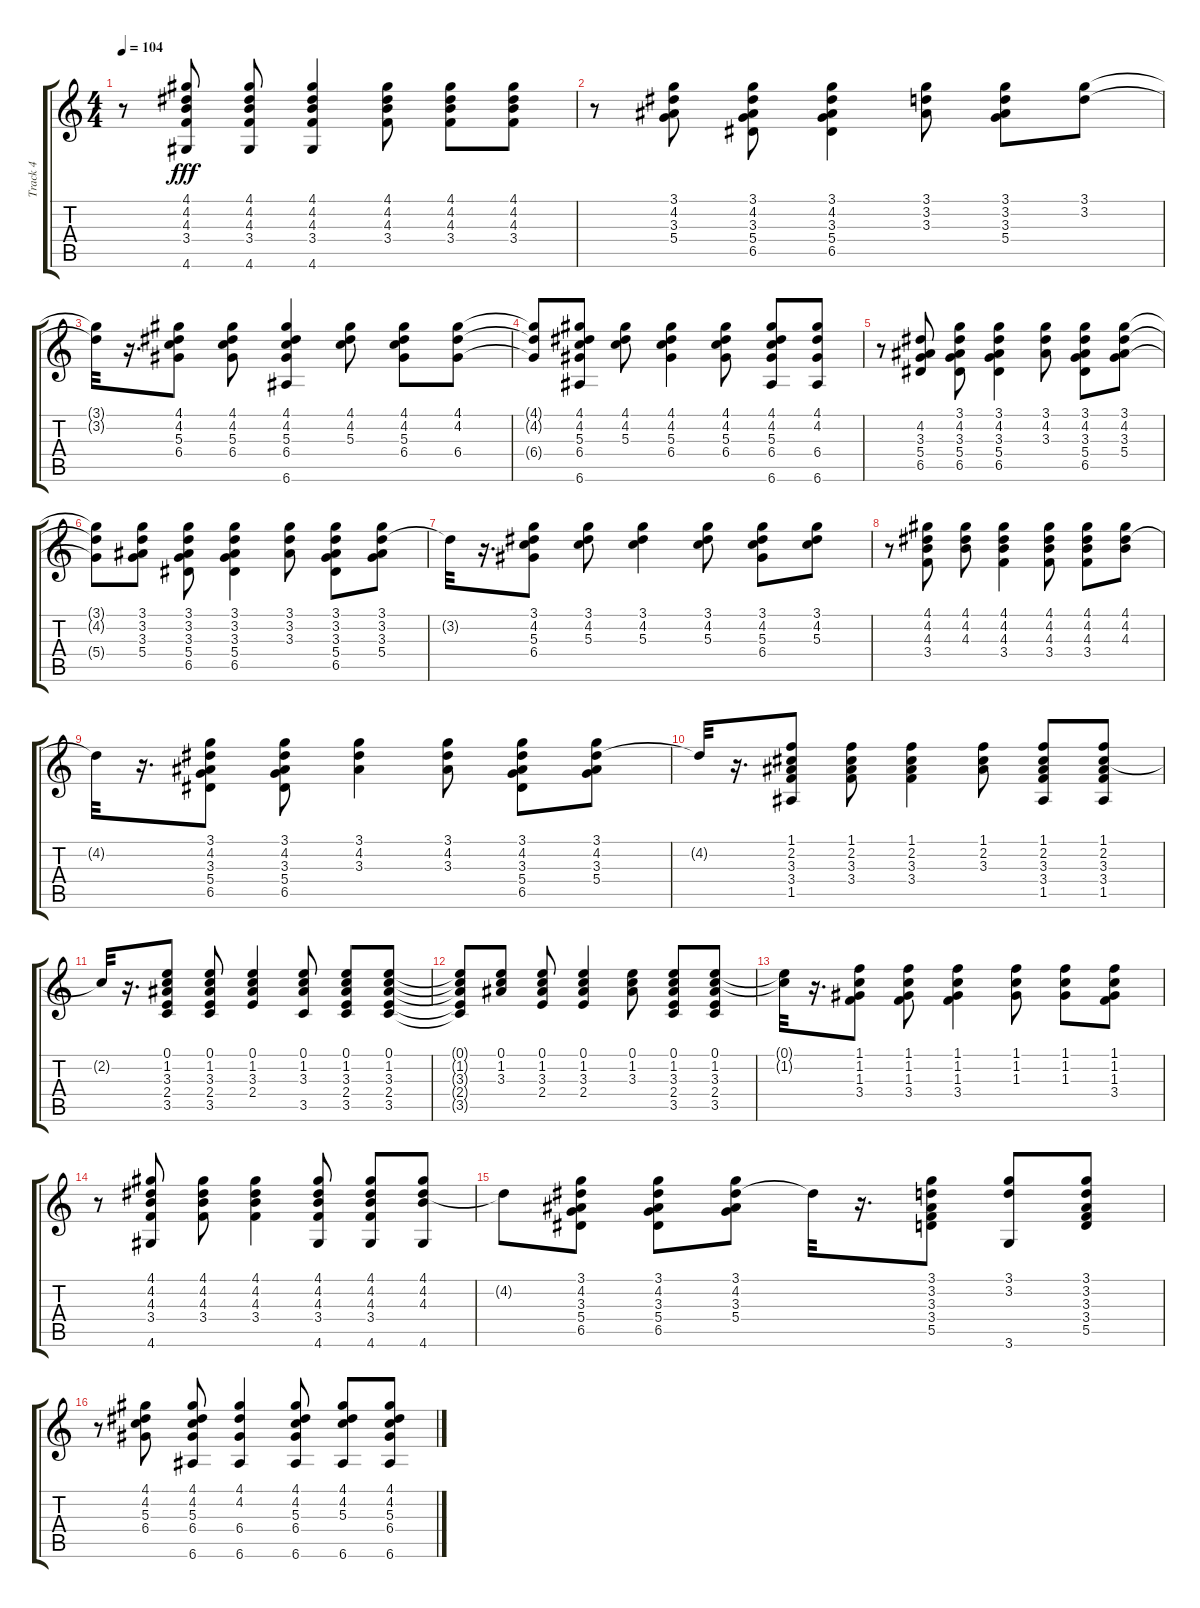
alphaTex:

\track ("Track 4" "Track 4") {solo instrument acousticguitarsteel}
\staff {score tabs}
\tuning (E4 B3 G3 D3 A2 E2) {hide}
\ts (4 4)
\tempo 104
\clef g2
\ks c
r.8{dy fff} (4.1 4.2 4.3 3.4 4.6).8 (4.1 4.2 4.3 3.4 4.6).8 (4.1 4.2 4.3 3.4 4.6).4 (4.1 4.2 4.3 3.4).8 (4.1 4.2 4.3 3.4).8 (4.1 4.2 4.3 3.4).8 |
r.8 (3.1 4.2 3.3 5.4).8 (3.1 4.2 3.3 5.4 6.5).8 (3.1 4.2 3.3 5.4 6.5).4 (3.1 3.2 3.3).8 (3.1 3.2 3.3 5.4).8 (3.1 3.2).8 |
(3.1{t} 3.2{t}).32 r.16{d} (4.1 4.2 5.3 6.4).8 (4.1 4.2 5.3 6.4).8 (4.1 4.2 5.3 6.4 6.6).4 (4.1 4.2 5.3).8 (4.1 4.2 5.3 6.4).8 (4.1 4.2 6.4).8 |
(4.1{t} 4.2{t} 6.4{t}).8 (4.1 4.2 5.3 6.4 6.6).8 (4.1 4.2 5.3).8 (4.1 4.2 5.3 6.4).4 (4.1 4.2 5.3 6.4).8 (4.1 4.2 5.3 6.4 6.6).8 (4.1 4.2 6.4 6.6).8 |
r.8 (4.2 3.3 5.4 6.5).8 (3.1 4.2 3.3 5.4 6.5).8 (3.1 4.2 3.3 5.4 6.5).4 (3.1 4.2 3.3).8 (3.1 4.2 3.3 5.4 6.5).8 (3.1 4.2 3.3 5.4).8 |
(3.1{t} 4.2{t} 5.4{t}).8 (3.1 3.2 3.3 5.4).8 (3.1 3.2 3.3 5.4 6.5).8 (3.1 3.2 3.3 5.4 6.5).4 (3.1 3.2 3.3).8 (3.1 3.2 3.3 5.4 6.5).8 (3.1 3.2 3.3 5.4).8 |
3.2{t}.32 r.16{d} (3.1 4.2 5.3 6.4).8 (3.1 4.2 5.3).8 (3.1 4.2 5.3).4 (3.1 4.2 5.3).8 (3.1 4.2 5.3 6.4).8 (3.1 4.2 5.3).8 |
r.8 (4.1 4.2 4.3 3.4).8 (4.1 4.2 4.3).8 (4.1 4.2 4.3 3.4).4 (4.1 4.2 4.3 3.4).8 (4.1 4.2 4.3 3.4).8 (4.1 4.2 4.3).8 |
4.2{t}.32 r.16{d} (3.1 4.2 3.3 5.4 6.5).8 (3.1 4.2 3.3 5.4 6.5).8 (3.1 4.2 3.3).4 (3.1 4.2 3.3).8 (3.1 4.2 3.3 5.4 6.5).8 (3.1 4.2 3.3 5.4).8 |
4.2{t}.32 r.16{d} (1.1 2.2 3.3 3.4 1.5).8 (1.1 2.2 3.3 3.4).8 (1.1 2.2 3.3 3.4).4 (1.1 2.2 3.3).8 (1.1 2.2 3.3 3.4 1.5).8 (1.1 2.2 3.3 3.4 1.5).8 |
2.2{t}.32 r.16{d} (0.1 1.2 3.3 2.4 3.5).8 (0.1 1.2 3.3 2.4 3.5).8 (0.1 1.2 3.3 2.4).4 (0.1 1.2 3.3 3.5).8 (0.1 1.2 3.3 2.4 3.5).8 (0.1 1.2 3.3 2.4 3.5).8 |
(0.1{t} 1.2{t} 3.3{t} 2.4{t} 3.5{t}).8 (0.1 1.2 3.3).8 (0.1 1.2 3.3 2.4).8 (0.1 1.2 3.3 2.4).4 (0.1 1.2 3.3).8 (0.1 1.2 3.3 2.4 3.5).8 (0.1 1.2 3.3 2.4 3.5).8 |
(0.1{t} 1.2{t}).32 r.16{d} (1.1 1.2 1.3 3.4).8 (1.1 1.2 1.3 3.4).8 (1.1 1.2 1.3 3.4).4 (1.1 1.2 1.3).8 (1.1 1.2 1.3).8 (1.1 1.2 1.3 3.4).8 |
r.8 (4.1 4.2 4.3 3.4 4.6).8 (4.1 4.2 4.3 3.4).8 (4.1 4.2 4.3 3.4).4 (4.1 4.2 4.3 3.4 4.6).8 (4.1 4.2 4.3 3.4 4.6).8 (4.1 4.2 4.3 4.6).8 |
4.2{t}.8 (3.1 4.2 3.3 5.4 6.5).8 (3.1 4.2 3.3 5.4 6.5).8 (3.1 4.2 3.3 5.4).8 4.2{t}.32 r.16{d} (3.1 3.2 3.3 3.4 5.5).8 (3.1 3.2 3.6).8 (3.1 3.2 3.3 3.4 5.5).8 |
r.8 (4.1 4.2 5.3 6.4).8 (4.1 4.2 5.3 6.4 6.6).8 (4.1 4.2 6.4 6.6).4 (4.1 4.2 5.3 6.4 6.6).8 (4.1 4.2 5.3 6.6).8 (4.1 4.2 5.3 6.4 6.6).8
